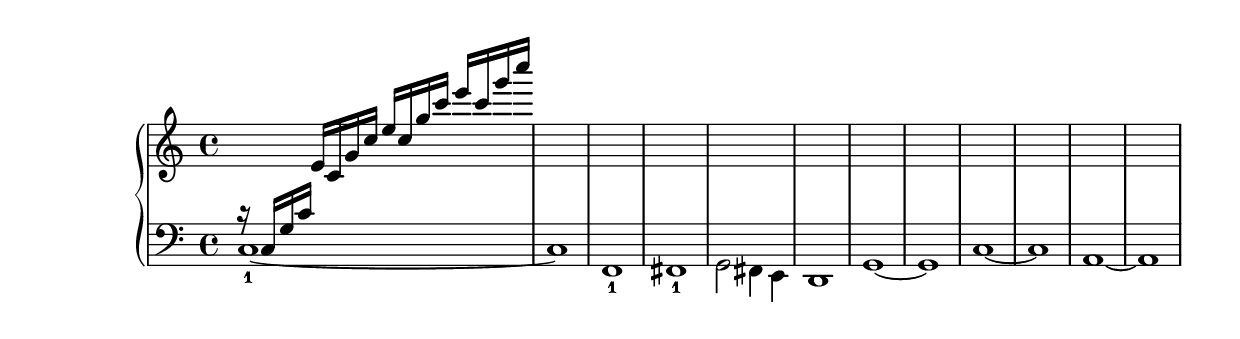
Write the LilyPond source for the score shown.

\version "2.24.3"

cSixFourPreface = {  c16  g c'  } 

cSixFour = {  \cSixFourPreface e' } 

cSixFourBar = { 
r16 \cSixFour \transpose c c' { \cSixFour } \transpose c c'' { \cSixFour } \transpose c c''' { \cSixFourPreface }
}

upper = {
\cSixFourBar 
}

lower = { 
  c1-1~ | c | f,-1 | fis,-1 |
  % Bar 5
  g,2  fis,4 e, | d,1| g,~ | g, |
  % Bar 9
  c1~ | c | a,~ | a, |
}

\score {
  \new PianoStaff 
%  \set Staff.ottavationMarkups = #ottavation-ordinals
  <<
    \new Staff = "up" {
  \clef treble
  \key c \major
  \time 4/4
    << 
      \new Voice { \voiceOne \autoChange \upper }
      \new Voice { \voiceTwo \autoChange \lower }
    >>
    }
    \new Staff = "down" {
  \clef bass
    }
  >>
  \layout { }
  \midi { }
}
